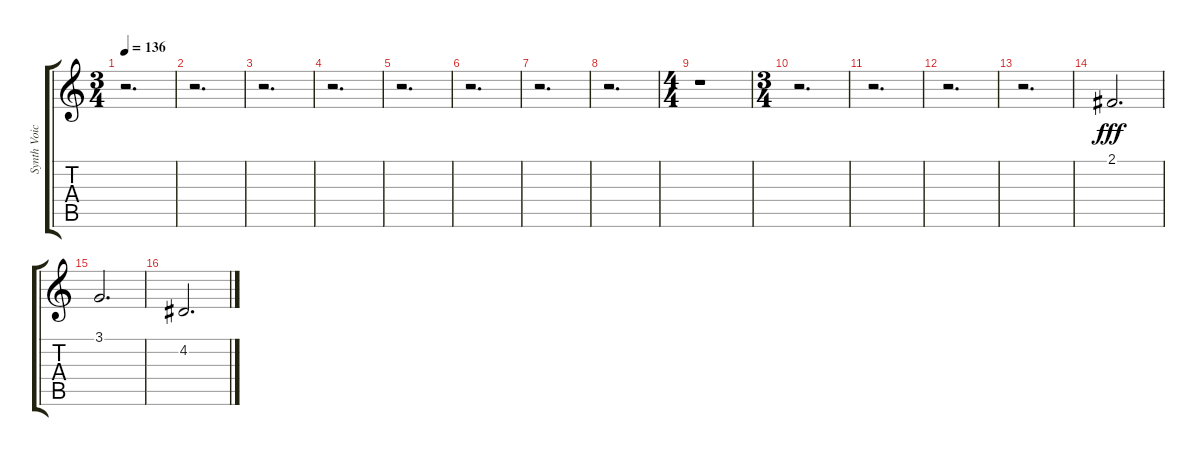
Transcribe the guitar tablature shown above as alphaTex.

\track ("Synth Voice" "Synth Voic") {instrument synthvoice}
\staff {score tabs}
\tuning (E4 B3 G3 D3 A2 E2) {hide}
\ts (3 4)
\tempo 136
\clef g2
\ks c
r.2{d dy fff} |
r.2{d} |
r.2{d} |
r.2{d} |
r.2{d} |
r.2{d} |
r.2{d} |
r.2{d} |
\ts (4 4)
r.1 |
\ts (3 4)
r.2{d} |
r.2{d} |
r.2{d} |
r.2{d} |
2.1.2{d} |
3.1.2{d} |
4.2.2{d}
